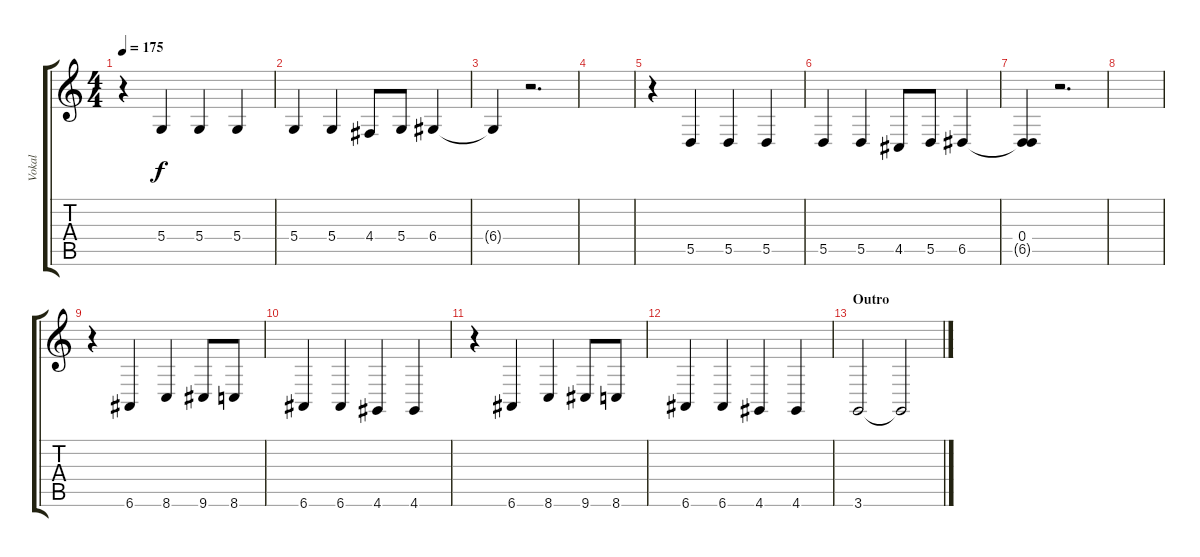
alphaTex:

\track ("Vokal" "Vokal") {instrument lead1square}
\staff {score tabs}
\tuning (E4 B3 G3 D3 A2 E2) {hide}
\ts (4 4)
\tempo 175
\clef g2
\ks c
r.4{dy f} 5.4.4 5.4.4 5.4.4 |
5.4.4 5.4.4 4.4.8 5.4.8 6.4.4 |
6.4{t}.4 r.2{d} |
|
r.4 5.5.4 5.5.4 5.5.4 |
5.5.4 5.5.4 4.5.8 5.5.8 6.5.4 |
(0.4 6.5{t}).4 r.2{d} |
|
r.4 6.6.4 8.6.4 9.6.8 8.6.8 |
6.6.4 6.6.4 4.6.4 4.6.4 |
r.4 6.6.4 8.6.4 9.6.8 8.6.8 |
6.6.4 6.6.4 4.6.4 4.6.4 |
\section ("" "Outro")
3.6.2 3.6{t}.2
